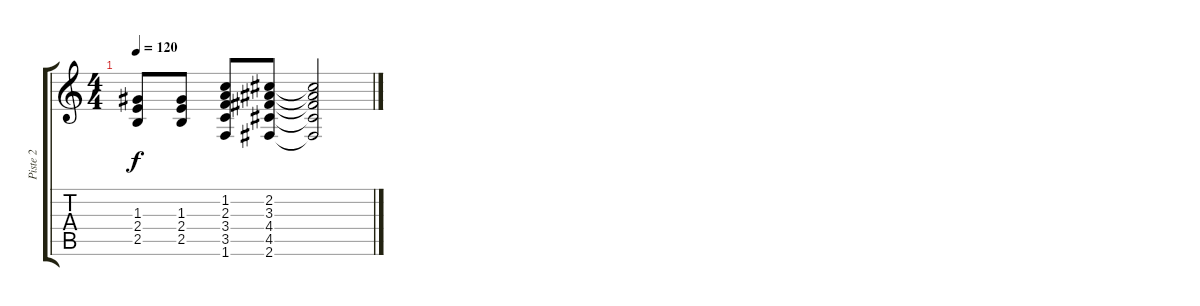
\track ("Piste 2" "Piste 2") {instrument distortionguitar}
\staff {score tabs}
\tuning (E4 B3 G3 D3 A2 E2) {hide}
\ts (4 4)
\tempo 120
\clef g2
\ks c
(1.3 2.4 2.5).8{dy f} (1.3 2.4 2.5).8 (1.2 2.3 3.4 3.5 1.6).8 (2.2 3.3 4.4 4.5 2.6).8 (2.2{t} 3.3{t} 4.4{t} 4.5{t} 2.6{t}).2
